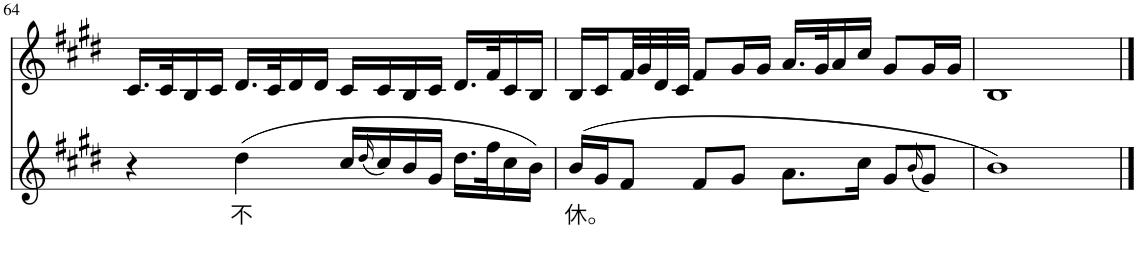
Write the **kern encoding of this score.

**kern	**text	**kern
*part2	*part2	*part1
*staff2	*staff2	*staff1
*I"Piano	*	*I"Piano
*I'Pno	*	*I'Pno
!!LO:PB:g=z
*clefG2	*	*clefG2
*k[f#c#g#d#]	*	*k[f#c#g#d#]
*M4/4	*	*M4/4
=64	=64	=64
4r	.	16.c#/LL
.	.	32c#/K
.	.	16B/
.	.	16c#/JJ
!	!LO:LY:b	!
(4dd#\	不	16.d#/LL
.	.	32c#/K
.	.	16d#/
.	.	16d#/JJ
16cc#/LL	.	16c#/LL
(16qdd#/	.	.
16cc#/)	.	16c#/
16b/	.	16B/
16g#/JJ	.	16c#/JJ
16.dd#\LL	.	16.d#/LL
32ff#\K	.	32f#/K
16cc#\	.	16c#/
16b\JJ)	.	16B/JJ
=65	=65	=65
!	!LO:LY:b	!
(16b/LL	休。	16B/LL
16g#/J	.	16c#/
8f#/J	.	32f#/L
.	.	32g#/
.	.	32d#/
.	.	32c#/JJJ
8f#/L	.	8f#/L
8g#/J	.	16g#/L
.	.	16g#/JJ
8.a\L	.	16.a/LL
.	.	32g#/K
.	.	16a/
16cc#\Jk	.	16cc#/JJ
8g#/L	.	8g#/L
(16qb/	.	.
8g#/J)	.	16g#/L
.	.	16g#/JJ
=66	=66	=66
1b)	.	1B
==	==	==
*-	*-	*-
